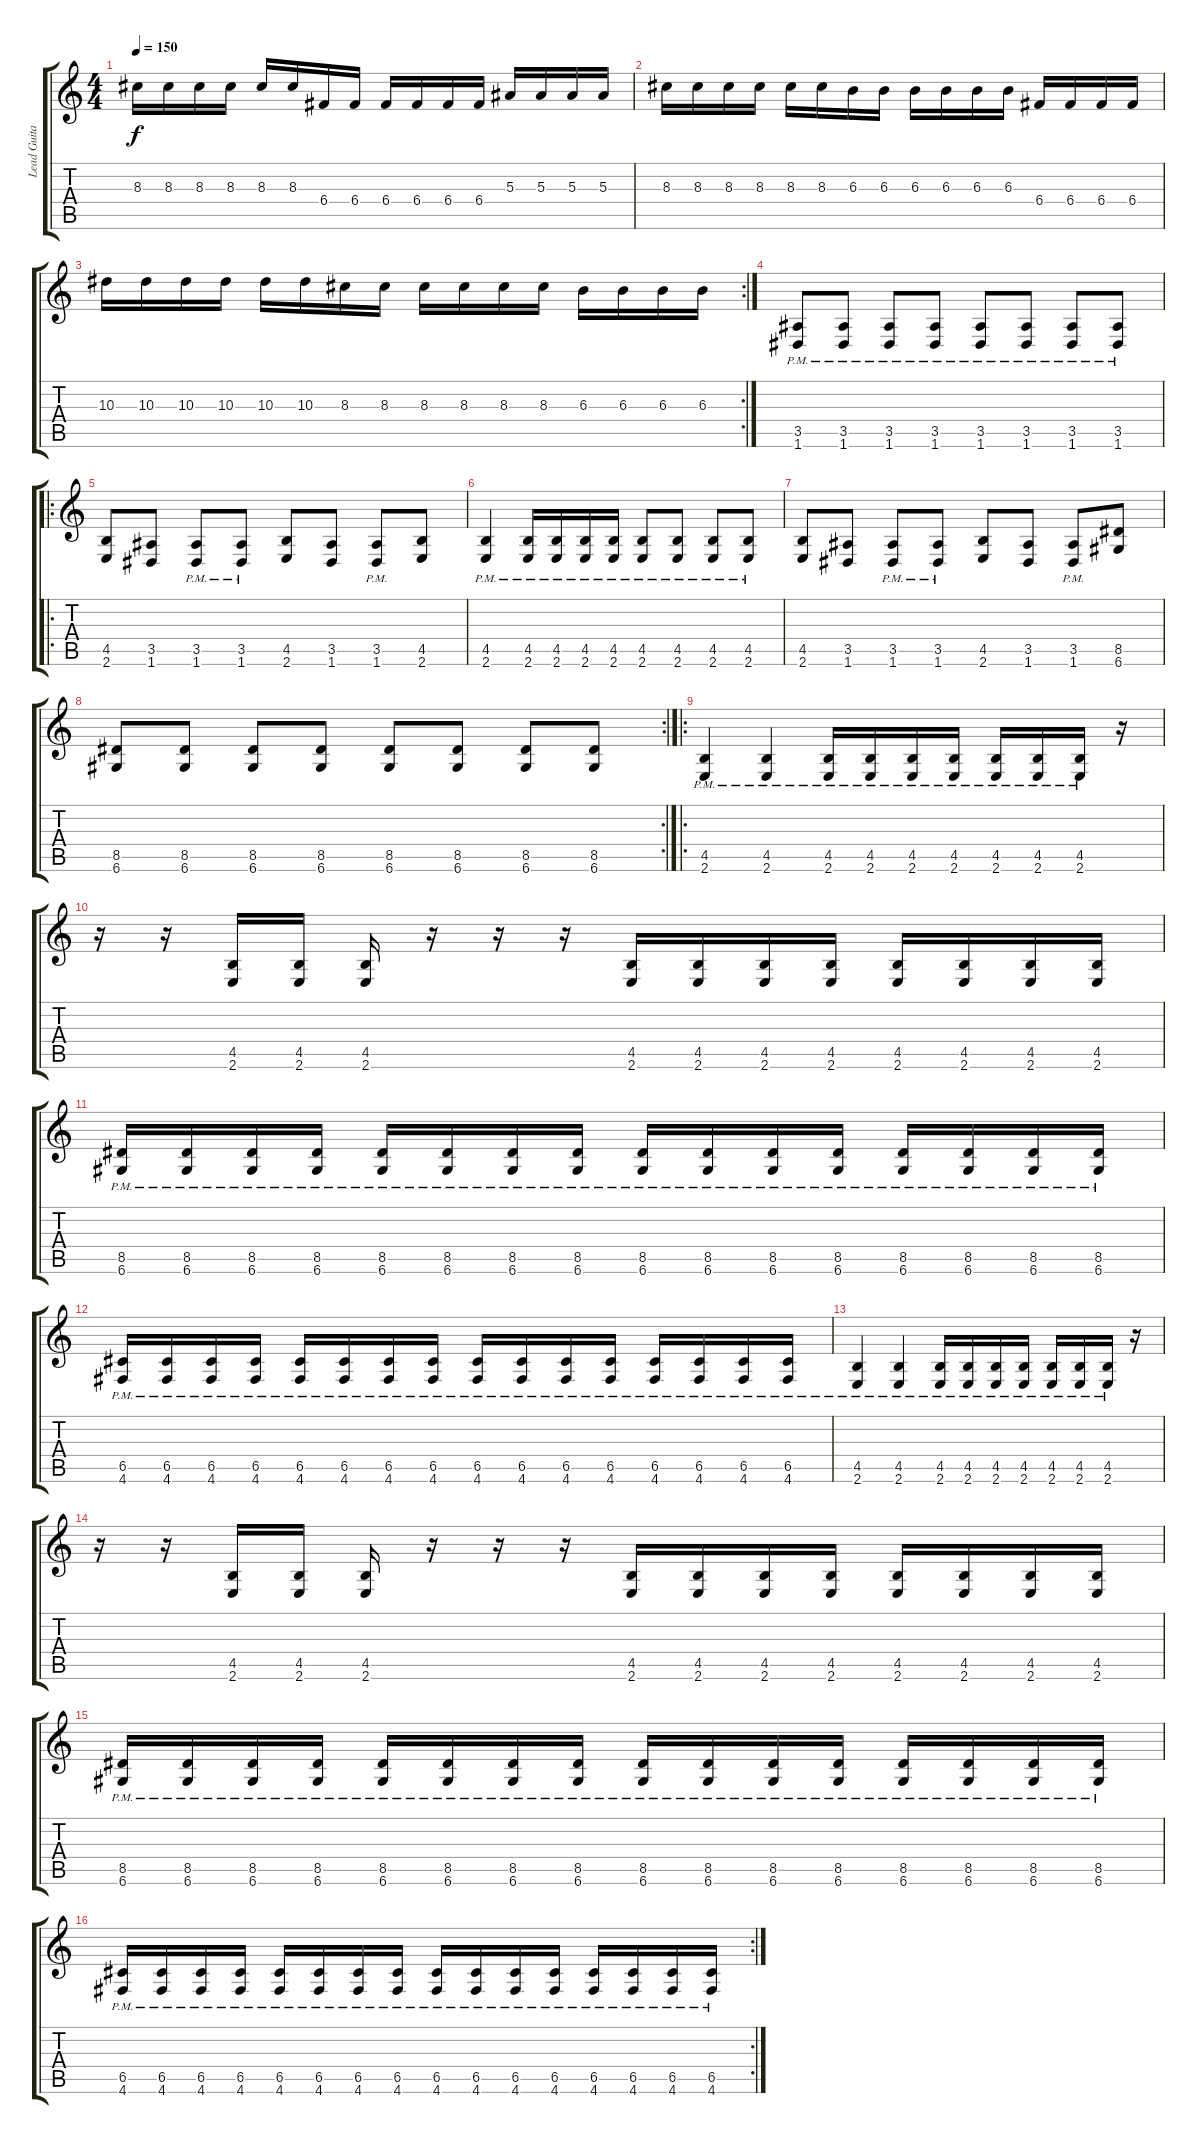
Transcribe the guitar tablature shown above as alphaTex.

\track ("Lead Guitar" "Lead Guita") {instrument distortionguitar}
\staff {score tabs}
\tuning (D4 A3 F3 C3 G2 D2) {hide}
\ts (4 4)
\tempo 150
\clef g2
\ks c
8.3.16{dy f} 8.3.16 8.3.16 8.3.16 8.3.16 8.3.16 6.4.16 6.4.16 6.4.16 6.4.16 6.4.16 6.4.16 5.3.16 5.3.16 5.3.16 5.3.16 |
8.3.16 8.3.16 8.3.16 8.3.16 8.3.16 8.3.16 6.3.16 6.3.16 6.3.16 6.3.16 6.3.16 6.3.16 6.4.16 6.4.16 6.4.16 6.4.16 |
\rc 2
10.3.16 10.3.16 10.3.16 10.3.16 10.3.16 10.3.16 8.3.16 8.3.16 8.3.16 8.3.16 8.3.16 8.3.16 6.3.16 6.3.16 6.3.16 6.3.16 |
(3.5{pm} 1.6{pm}).8 (3.5{pm} 1.6{pm}).8 (3.5{pm} 1.6{pm}).8 (3.5{pm} 1.6{pm}).8 (3.5{pm} 1.6{pm}).8 (3.5{pm} 1.6{pm}).8 (3.5{pm} 1.6{pm}).8 (3.5{pm} 1.6{pm}).8 |
\ro
(4.5 2.6).8 (3.5 1.6).8 (3.5{pm} 1.6{pm}).8 (3.5{pm} 1.6{pm}).8 (4.5 2.6).8 (3.5 1.6).8 (3.5{pm} 1.6{pm}).8 (4.5 2.6).8 |
(4.5{pm} 2.6{pm}).4 (4.5{pm} 2.6{pm}).16 (4.5{pm} 2.6{pm}).16 (4.5{pm} 2.6{pm}).16 (4.5{pm} 2.6{pm}).16 (4.5{pm} 2.6{pm}).8 (4.5{pm} 2.6{pm}).8 (4.5{pm} 2.6{pm}).8 (4.5{pm} 2.6{pm}).8 |
(4.5 2.6).8 (3.5 1.6).8 (3.5{pm} 1.6{pm}).8 (3.5{pm} 1.6{pm}).8 (4.5 2.6).8 (3.5 1.6).8 (3.5{pm} 1.6{pm}).8 (8.5 6.6).8 |
\rc 2
(8.5 6.6).8 (8.5 6.6).8 (8.5 6.6).8 (8.5 6.6).8 (8.5 6.6).8 (8.5 6.6).8 (8.5 6.6).8 (8.5 6.6).8 |
\ro
(4.5{pm} 2.6{pm}).4 (4.5{pm} 2.6{pm}).4 (4.5{pm} 2.6{pm}).16 (4.5{pm} 2.6{pm}).16 (4.5{pm} 2.6{pm}).16 (4.5{pm} 2.6{pm}).16 (4.5{pm} 2.6{pm}).16 (4.5{pm} 2.6{pm}).16 (4.5{pm} 2.6{pm}).16 r.16 |
r.16 r.16 (4.5 2.6).16 (4.5 2.6).16 (4.5 2.6).16 r.16 r.16 r.16 (4.5 2.6).16 (4.5 2.6).16 (4.5 2.6).16 (4.5 2.6).16 (4.5 2.6).16 (4.5 2.6).16 (4.5 2.6).16 (4.5 2.6).16 |
(8.5{pm} 6.6{pm}).16 (8.5{pm} 6.6{pm}).16 (8.5{pm} 6.6{pm}).16 (8.5{pm} 6.6{pm}).16 (8.5{pm} 6.6{pm}).16 (8.5{pm} 6.6{pm}).16 (8.5{pm} 6.6{pm}).16 (8.5{pm} 6.6{pm}).16 (8.5{pm} 6.6{pm}).16 (8.5{pm} 6.6{pm}).16 (8.5{pm} 6.6{pm}).16 (8.5{pm} 6.6{pm}).16 (8.5{pm} 6.6{pm}).16 (8.5{pm} 6.6{pm}).16 (8.5{pm} 6.6{pm}).16 (8.5{pm} 6.6{pm}).16 |
(6.5{pm} 4.6{pm}).16 (6.5{pm} 4.6{pm}).16 (6.5{pm} 4.6{pm}).16 (6.5{pm} 4.6{pm}).16 (6.5{pm} 4.6{pm}).16 (6.5{pm} 4.6{pm}).16 (6.5{pm} 4.6{pm}).16 (6.5{pm} 4.6{pm}).16 (6.5{pm} 4.6{pm}).16 (6.5{pm} 4.6{pm}).16 (6.5{pm} 4.6{pm}).16 (6.5{pm} 4.6{pm}).16 (6.5{pm} 4.6{pm}).16 (6.5{pm} 4.6{pm}).16 (6.5{pm} 4.6{pm}).16 (6.5{pm} 4.6{pm}).16 |
(4.5{pm} 2.6{pm}).4 (4.5{pm} 2.6{pm}).4 (4.5{pm} 2.6{pm}).16 (4.5{pm} 2.6{pm}).16 (4.5{pm} 2.6{pm}).16 (4.5{pm} 2.6{pm}).16 (4.5{pm} 2.6{pm}).16 (4.5{pm} 2.6{pm}).16 (4.5{pm} 2.6{pm}).16 r.16 |
r.16 r.16 (4.5 2.6).16 (4.5 2.6).16 (4.5 2.6).16 r.16 r.16 r.16 (4.5 2.6).16 (4.5 2.6).16 (4.5 2.6).16 (4.5 2.6).16 (4.5 2.6).16 (4.5 2.6).16 (4.5 2.6).16 (4.5 2.6).16 |
(8.5{pm} 6.6{pm}).16 (8.5{pm} 6.6{pm}).16 (8.5{pm} 6.6{pm}).16 (8.5{pm} 6.6{pm}).16 (8.5{pm} 6.6{pm}).16 (8.5{pm} 6.6{pm}).16 (8.5{pm} 6.6{pm}).16 (8.5{pm} 6.6{pm}).16 (8.5{pm} 6.6{pm}).16 (8.5{pm} 6.6{pm}).16 (8.5{pm} 6.6{pm}).16 (8.5{pm} 6.6{pm}).16 (8.5{pm} 6.6{pm}).16 (8.5{pm} 6.6{pm}).16 (8.5{pm} 6.6{pm}).16 (8.5{pm} 6.6{pm}).16 |
\rc 2
(6.5{pm} 4.6{pm}).16 (6.5{pm} 4.6{pm}).16 (6.5{pm} 4.6{pm}).16 (6.5{pm} 4.6{pm}).16 (6.5{pm} 4.6{pm}).16 (6.5{pm} 4.6{pm}).16 (6.5{pm} 4.6{pm}).16 (6.5{pm} 4.6{pm}).16 (6.5{pm} 4.6{pm}).16 (6.5{pm} 4.6{pm}).16 (6.5{pm} 4.6{pm}).16 (6.5{pm} 4.6{pm}).16 (6.5{pm} 4.6{pm}).16 (6.5{pm} 4.6{pm}).16 (6.5{pm} 4.6{pm}).16 (6.5{pm} 4.6{pm}).16
